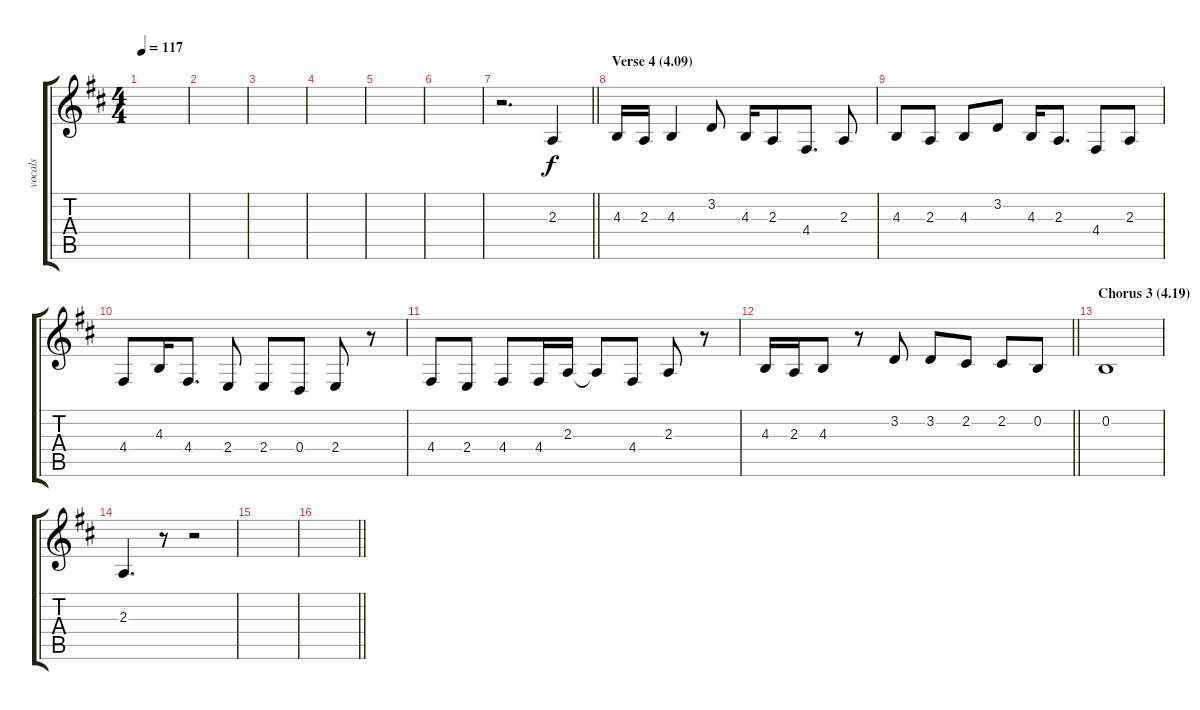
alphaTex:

\track ("vocals" "vocals") {instrument clarinet}
\staff {score tabs}
\tuning (E4 B3 G3 D3 A2 E2) {hide}
\ts (4 4)
\tempo 117
\clef g2
\ks d
|
|
|
|
|
|
\barLineRight lightlight
r.2{d} 2.3.4{dy f} |
\section ("" "Verse 4 (4.09)")
4.3.16 2.3.16 4.3.4 3.2.8 4.3.16 2.3.8 4.4.8{d} 2.3.8 |
4.3.8 2.3.8 4.3.8 3.2.8 4.3.16 2.3.8{d} 4.4.8 2.3.8 |
4.4.8 4.3.16 4.4.8{d} 2.4.8 2.4.8 0.4.8 2.4.8 r.8 |
4.4.8 2.4.8 4.4.8 4.4.16 2.3.16 2.3{t}.8 4.4.8 2.3.8 r.8 |
\barLineRight lightlight
4.3.16 2.3.16 4.3.8 r.8 3.2.8 3.2.8 2.2.8 2.2.8 0.2.8 |
\section ("" "Chorus 3 (4.19)")
0.2.1 |
2.3.4{d} r.8 r.2 |
|
\barLineRight lightlight
